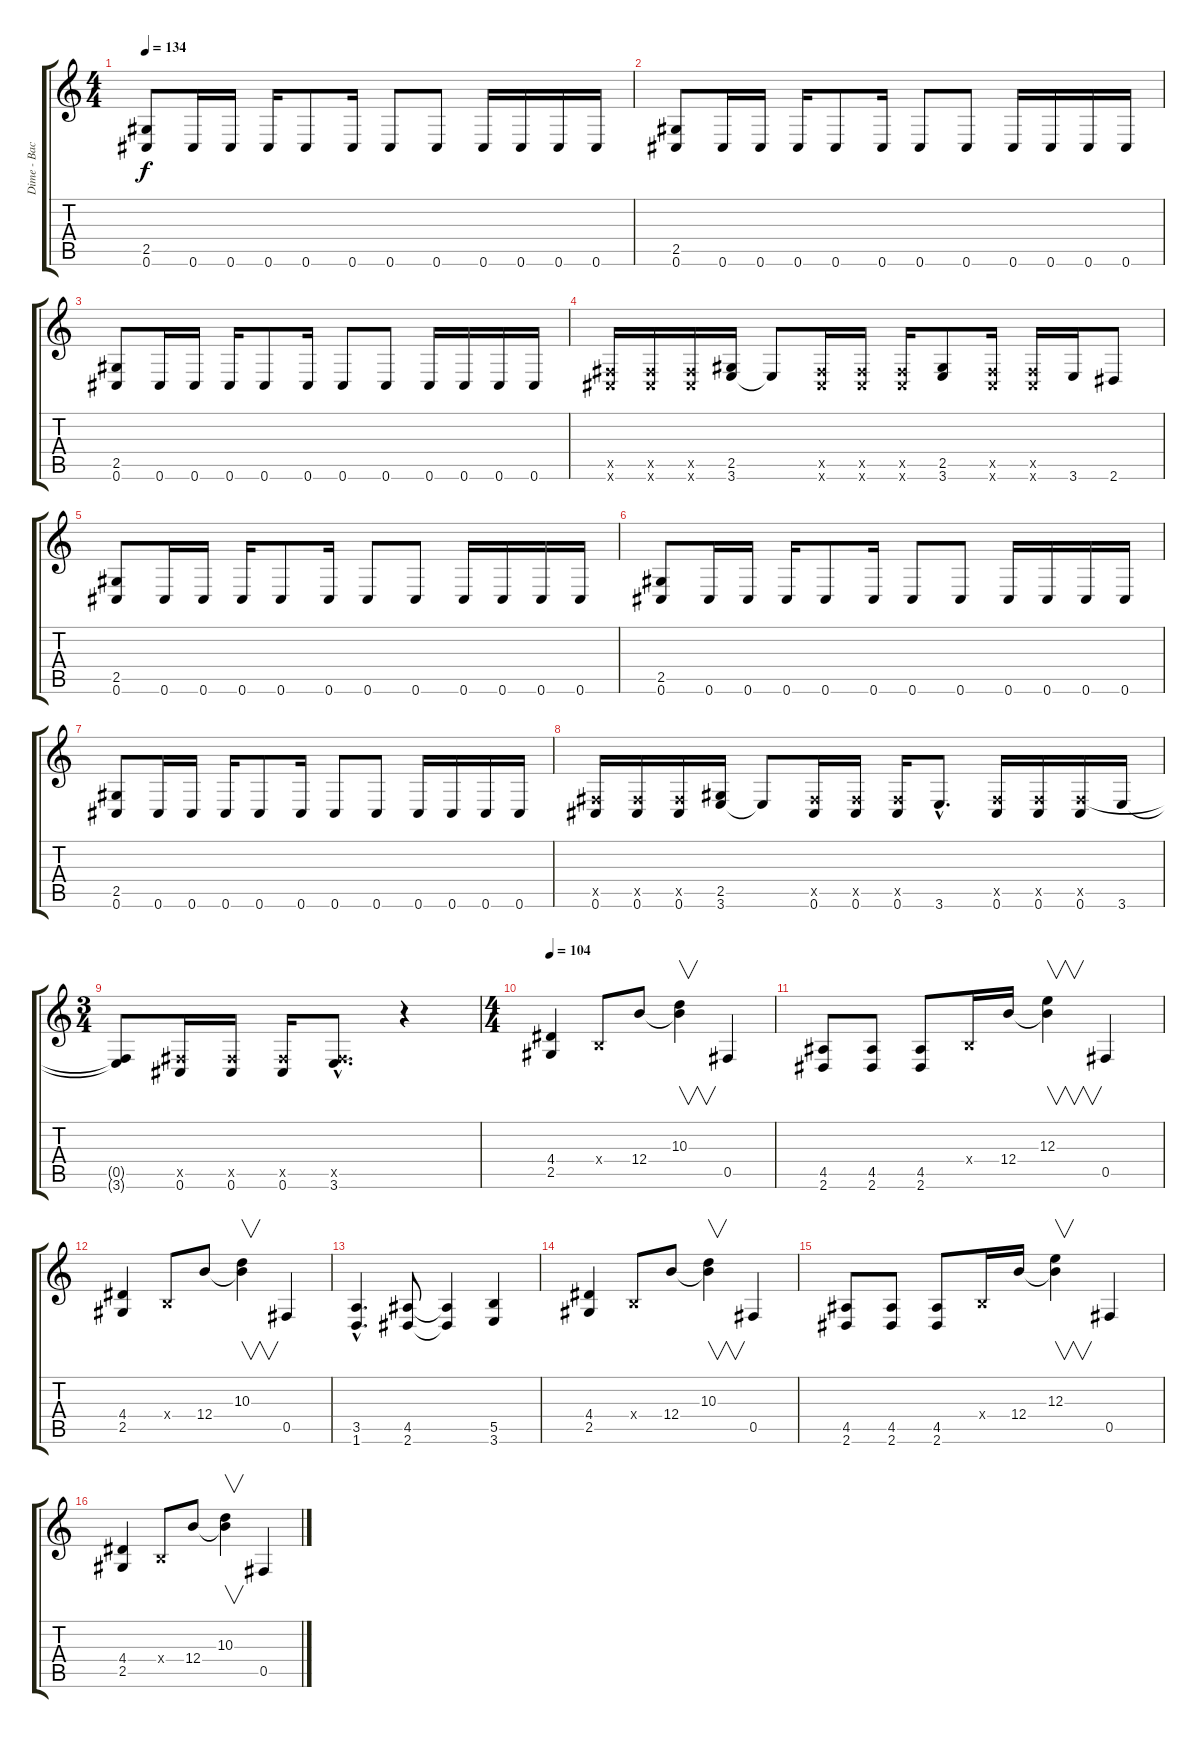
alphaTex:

\track ("Dime - Back Guitar" "Dime - Bac") {instrument distortionguitar}
\staff {score tabs}
\tuning (Db4 Ab3 E3 B2 Gb2 Db2) {hide}
\ts (4 4)
\tempo 134
\clef g2
\ks c
(2.5 0.6).8{dy f} 0.6.16 0.6.16 0.6.16 0.6.8 0.6.16 0.6.8 0.6.8 0.6.16 0.6.16 0.6.16 0.6.16 |
(2.5 0.6).8 0.6.16 0.6.16 0.6.16 0.6.8 0.6.16 0.6.8 0.6.8 0.6.16 0.6.16 0.6.16 0.6.16 |
(2.5 0.6).8 0.6.16 0.6.16 0.6.16 0.6.8 0.6.16 0.6.8 0.6.8 0.6.16 0.6.16 0.6.16 0.6.16 |
(0.5{x} 0.6{x}).16 (0.5{x} 0.6{x}).16 (0.5{x} 0.6{x}).16 (2.5 3.6).16 3.6{t}.8 (0.5{x} 0.6{x}).16 (0.5{x} 0.6{x}).16 (0.5{x} 0.6{x}).16 (2.5 3.6).8 (0.5{x} 0.6{x}).16 (0.5{x} 0.6{x}).16 3.6.16 2.6.8 |
(2.5 0.6).8 0.6.16 0.6.16 0.6.16 0.6.8 0.6.16 0.6.8 0.6.8 0.6.16 0.6.16 0.6.16 0.6.16 |
(2.5 0.6).8 0.6.16 0.6.16 0.6.16 0.6.8 0.6.16 0.6.8 0.6.8 0.6.16 0.6.16 0.6.16 0.6.16 |
(2.5 0.6).8 0.6.16 0.6.16 0.6.16 0.6.8 0.6.16 0.6.8 0.6.8 0.6.16 0.6.16 0.6.16 0.6.16 |
(0.5{x} 0.6).16 (0.5{x} 0.6).16 (0.5{x} 0.6).16 (2.5 3.6).16 3.6{t}.8 (0.5{x} 0.6).16 (0.5{x} 0.6).16 (0.5{x} 0.6).16 3.6{hac}.8{d} (0.5{x} 0.6).16 (0.5{x} 0.6).16 (0.5{x} 0.6).16 3.6.16 |
\ts (3 4)
(0.5{t} 3.6{t}).8 (0.5{x} 0.6).16 (0.5{x} 0.6).16 (0.5{x} 0.6).16 (0.5{hac x} 3.6{hac}).8{d} r.4 |
\ts (4 4)
\tempo 104
(4.4 2.5).4 0.4{x}.8 12.4.8 (10.3 12.4{t}).4{v} 0.5.4 |
(4.5 2.6).8 (4.5 2.6).8 (4.5 2.6).8 0.4{x}.16 12.4.16 (12.3 12.4{t}).4{v} 0.5.4 |
(4.4 2.5).4 0.4{x}.8 12.4.8 (10.3 12.4{t}).4{v} 0.5.4 |
(3.5{hac} 1.6{hac}).4{d} (4.5 2.6).8 (4.5{t} 2.6{t}).4 (5.5 3.6).4 |
(4.4 2.5).4 0.4{x}.8 12.4.8 (10.3 12.4{t}).4{v} 0.5.4 |
(4.5 2.6).8 (4.5 2.6).8 (4.5 2.6).8 0.4{x}.16 12.4.16 (12.3 12.4{t}).4{v} 0.5.4 |
(4.4 2.5).4 0.4{x}.8 12.4.8 (10.3 12.4{t}).4{v} 0.5.4
